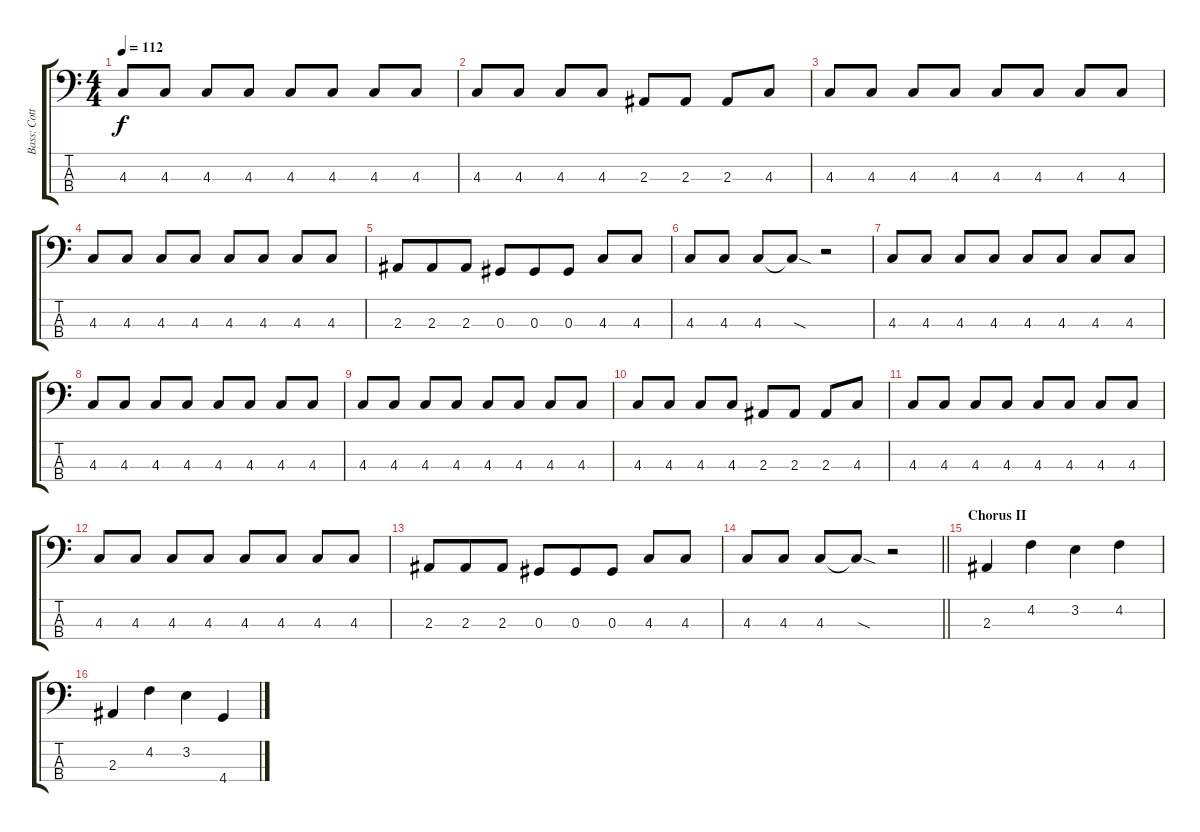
\track ("Bass: Cottle" "Bass: Cott") {instrument electricbassfinger}
\staff {score tabs}
\tuning (Gb2 Db2 Ab1 Eb1) {hide}
\ts (4 4)
\tempo 112
\clef f4
\ks c
4.3.8{dy f} 4.3.8 4.3.8 4.3.8 4.3.8 4.3.8 4.3.8 4.3.8 |
4.3.8 4.3.8 4.3.8 4.3.8 2.3.8 2.3.8 2.3.8 4.3.8 |
4.3.8 4.3.8 4.3.8 4.3.8 4.3.8 4.3.8 4.3.8 4.3.8 |
4.3.8 4.3.8 4.3.8 4.3.8 4.3.8 4.3.8 4.3.8 4.3.8 |
2.3.8 2.3.8{beam merge} 2.3.8{beam split} 0.3.8{beam merge} 0.3.8 0.3.8 4.3.8 4.3.8 |
4.3.8 4.3.8 4.3.8 4.3{sod t}.8 r.2 |
4.3.8 4.3.8 4.3.8 4.3.8 4.3.8 4.3.8 4.3.8 4.3.8 |
4.3.8 4.3.8 4.3.8 4.3.8 4.3.8 4.3.8 4.3.8 4.3.8 |
4.3.8 4.3.8 4.3.8 4.3.8 4.3.8 4.3.8 4.3.8 4.3.8 |
4.3.8 4.3.8 4.3.8 4.3.8 2.3.8 2.3.8 2.3.8 4.3.8 |
4.3.8 4.3.8 4.3.8 4.3.8 4.3.8 4.3.8 4.3.8 4.3.8 |
4.3.8 4.3.8 4.3.8 4.3.8 4.3.8 4.3.8 4.3.8 4.3.8 |
2.3.8 2.3.8{beam merge} 2.3.8{beam split} 0.3.8{beam merge} 0.3.8 0.3.8 4.3.8 4.3.8 |
\barLineRight lightlight
4.3.8 4.3.8 4.3.8 4.3{sod t}.8 r.2 |
\section ("" "Chorus II")
2.3.4 4.2.4 3.2.4 4.2.4 |
2.3.4 4.2.4 3.2.4 4.4.4
